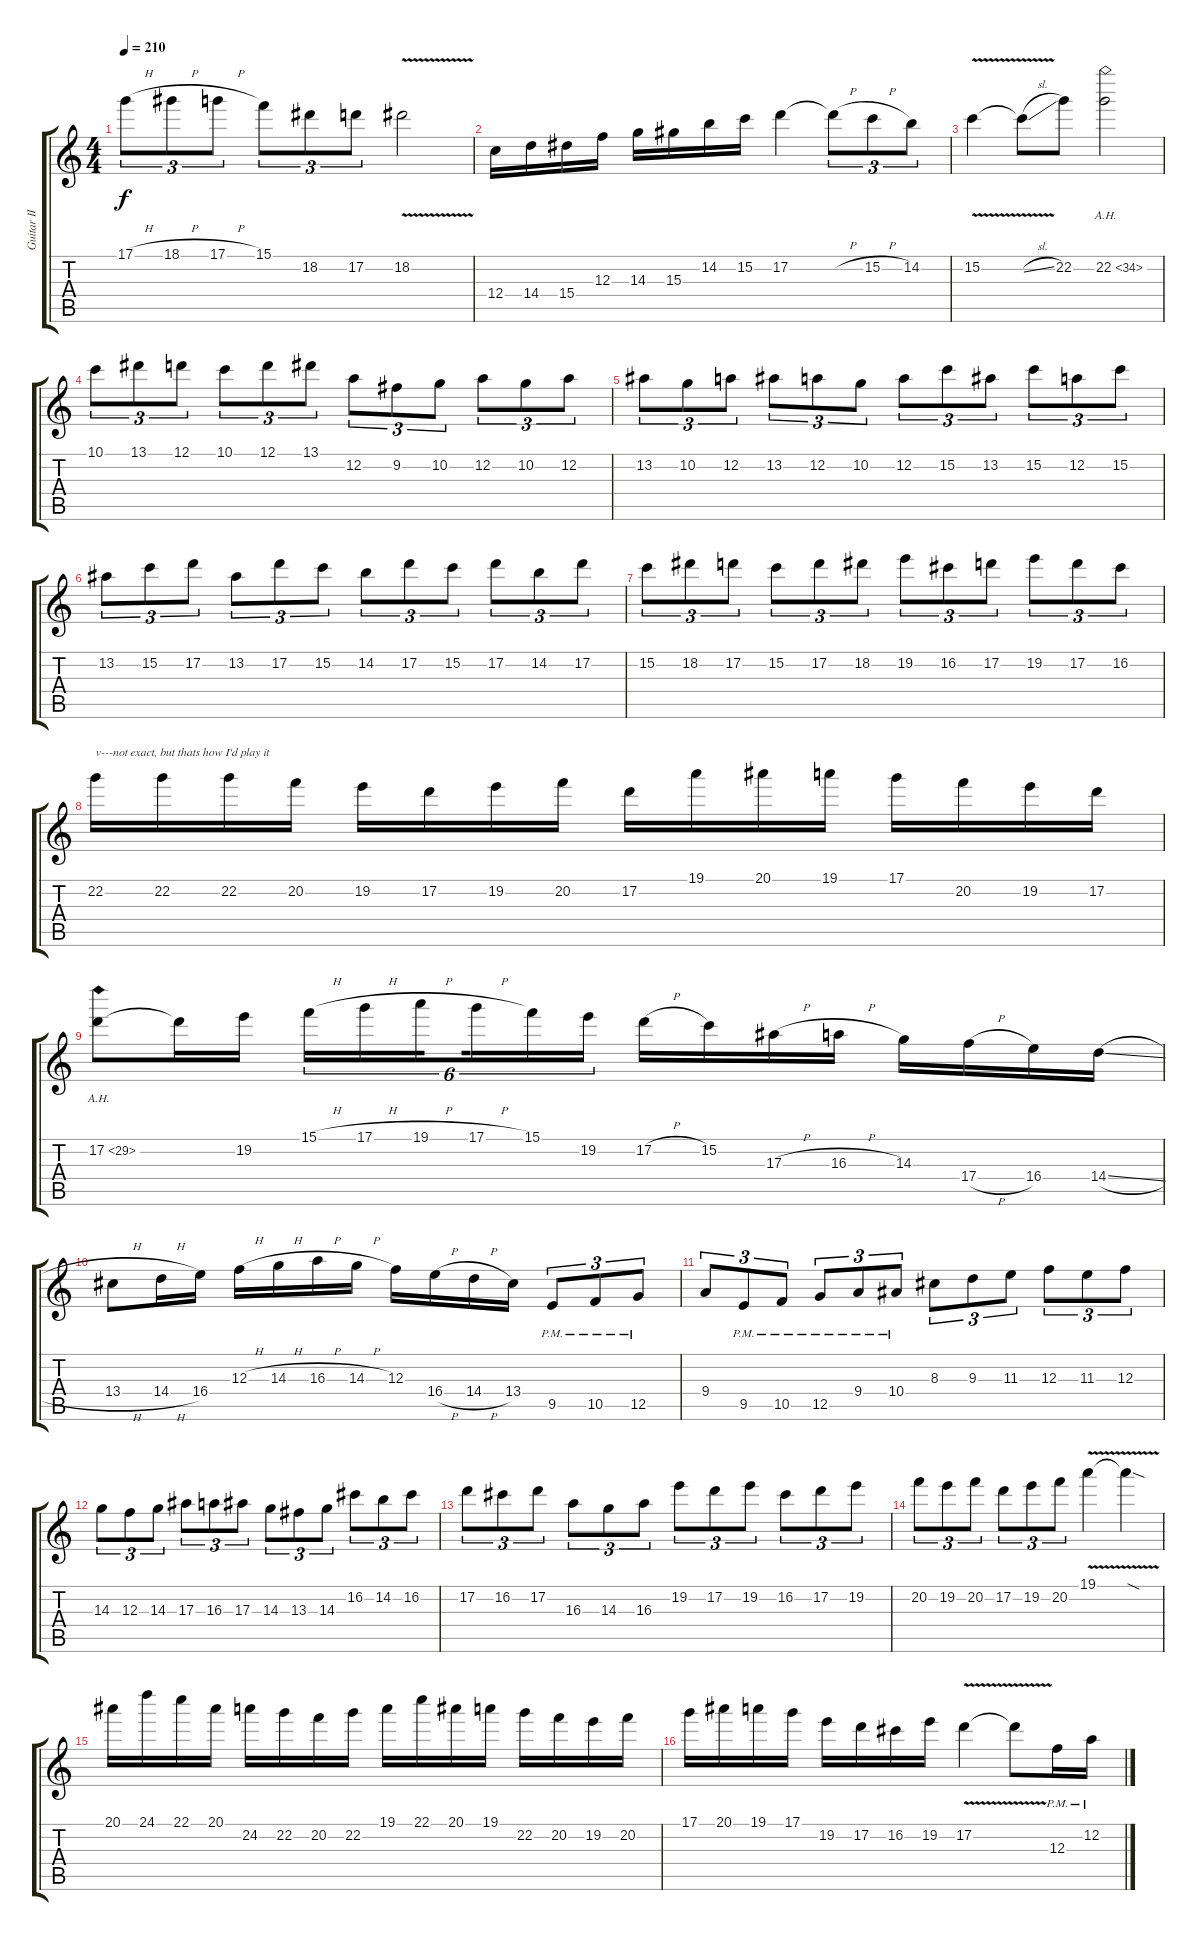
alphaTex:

\track ("Guitar II" "Guitar II") {instrument overdrivenguitar}
\staff {score tabs}
\tuning (D4 A3 F3 C3 G2 D2) {hide}
\ts (4 4)
\tempo 210
\clef g2
\ks c
17.1{h}.8{tu (3 2) dy f} 18.1{h}.8{tu (3 2)} 17.1{h}.8{tu (3 2)} 15.1.8{tu (3 2)} 18.2.8{tu (3 2)} 17.2.8{tu (3 2)} 18.2{v}.2 |
12.4.16 14.4.16 15.4.16 12.3.16 14.3.16 15.3.16 14.2.16 15.2.16 17.2.4 17.2{h t}.8{tu (3 2)} 15.2{h}.8{tu (3 2)} 14.2.8{tu (3 2)} |
15.2{v}.4 15.2{sl t}.8 22.2.8 22.2{ah 12}.2 |
10.1.8{tu (3 2)} 13.1.8{tu (3 2)} 12.1.8{tu (3 2)} 10.1.8{tu (3 2)} 12.1.8{tu (3 2)} 13.1.8{tu (3 2)} 12.2.8{tu (3 2)} 9.2.8{tu (3 2)} 10.2.8{tu (3 2)} 12.2.8{tu (3 2)} 10.2.8{tu (3 2)} 12.2.8{tu (3 2)} |
13.2.8{tu (3 2)} 10.2.8{tu (3 2)} 12.2.8{tu (3 2)} 13.2.8{tu (3 2)} 12.2.8{tu (3 2)} 10.2.8{tu (3 2)} 12.2.8{tu (3 2)} 15.2.8{tu (3 2)} 13.2.8{tu (3 2)} 15.2.8{tu (3 2)} 12.2.8{tu (3 2)} 15.2.8{tu (3 2)} |
13.2.8{tu (3 2)} 15.2.8{tu (3 2)} 17.2.8{tu (3 2)} 13.2.8{tu (3 2)} 17.2.8{tu (3 2)} 15.2.8{tu (3 2)} 14.2.8{tu (3 2)} 17.2.8{tu (3 2)} 15.2.8{tu (3 2)} 17.2.8{tu (3 2)} 14.2.8{tu (3 2)} 17.2.8{tu (3 2)} |
15.2.8{tu (3 2)} 18.2.8{tu (3 2)} 17.2.8{tu (3 2)} 15.2.8{tu (3 2)} 17.2.8{tu (3 2)} 18.2.8{tu (3 2)} 19.2.8{tu (3 2)} 16.2.8{tu (3 2)} 17.2.8{tu (3 2)} 19.2.8{tu (3 2)} 17.2.8{tu (3 2)} 16.2.8{tu (3 2)} |
22.2.16{txt "v---not exact, but thats how I'd play it"} 22.2.16 22.2.16 20.2.16 19.2.16 17.2.16 19.2.16 20.2.16 17.2.16 19.1.16 20.1.16 19.1.16 17.1.16 20.2.16 19.2.16 17.2.16 |
17.2{ah 12}.8 17.2{t}.16 19.2.16 15.1{h}.16{tu (6 4)} 17.1{h}.16{tu (6 4)} 19.1{h}.16{tu (6 4) beam splitsecondary} 17.1{h}.16{tu (6 4)} 15.1.16{tu (6 4)} 19.2.16{tu (6 4)} 17.2{h}.16 15.2.16 17.3{h}.16 16.3{h}.16 14.3.16 17.4{h}.16 16.4.16 14.4{sl}.16 |
13.4{h}.8 14.4{h}.16 16.4.16 12.3{h}.16 14.3{h}.16 16.3{h}.16 14.3{h}.16 12.3.16 16.4{h}.16 14.4{h}.16 13.4.16 9.5{pm}.8{tu (3 2)} 10.5{pm}.8{tu (3 2)} 12.5{pm}.8{tu (3 2)} |
9.4.8{tu (3 2)} 9.5{pm}.8{tu (3 2)} 10.5{pm}.8{tu (3 2)} 12.5{pm}.8{tu (3 2)} 9.4{pm}.8{tu (3 2)} 10.4{pm}.8{tu (3 2)} 8.3.8{tu (3 2)} 9.3.8{tu (3 2)} 11.3.8{tu (3 2)} 12.3.8{tu (3 2)} 11.3.8{tu (3 2)} 12.3.8{tu (3 2)} |
14.3.8{tu (3 2)} 12.3.8{tu (3 2)} 14.3.8{tu (3 2)} 17.3.8{tu (3 2)} 16.3.8{tu (3 2)} 17.3.8{tu (3 2)} 14.3.8{tu (3 2)} 13.3.8{tu (3 2)} 14.3.8{tu (3 2)} 16.2.8{tu (3 2)} 14.2.8{tu (3 2)} 16.2.8{tu (3 2)} |
17.2.8{tu (3 2)} 16.2.8{tu (3 2)} 17.2.8{tu (3 2)} 16.3.8{tu (3 2)} 14.3.8{tu (3 2)} 16.3.8{tu (3 2)} 19.2.8{tu (3 2)} 17.2.8{tu (3 2)} 19.2.8{tu (3 2)} 16.2.8{tu (3 2)} 17.2.8{tu (3 2)} 19.2.8{tu (3 2)} |
20.2.8{tu (3 2)} 19.2.8{tu (3 2)} 20.2.8{tu (3 2)} 17.2.8{tu (3 2)} 19.2.8{tu (3 2)} 20.2.8{tu (3 2)} 19.1{v}.4 19.1{sod t}.4 |
20.1.16 24.1.16 22.1.16 20.1.16 24.2.16 22.2.16 20.2.16 22.2.16 19.1.16 22.1.16 20.1.16 19.1.16 22.2.16 20.2.16 19.2.16 20.2.16 |
17.1.16 20.1.16 19.1.16 17.1.16 19.2.16 17.2.16 16.2.16 19.2.16 17.2{v}.4 17.2{t}.8 12.3{pm}.16 12.2{pm}.16
